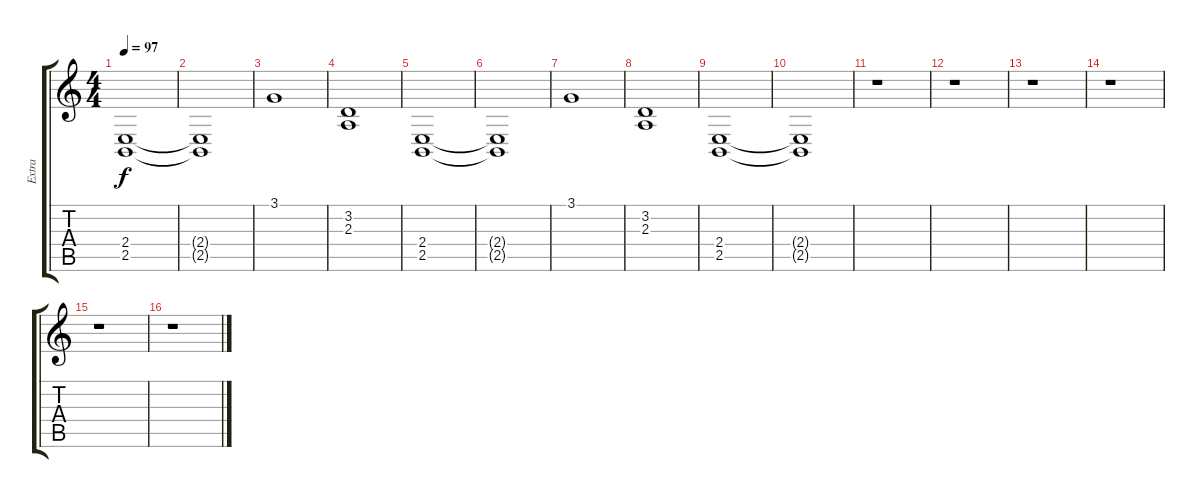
\track ("Extra" "Extra") {instrument stringensemble2}
\staff {score tabs}
\tuning (E4 B3 G3 D3 A2 E2) {hide}
\ts (4 4)
\tempo 97
\clef g2
\ks c
(2.4 2.5).1{dy f} |
(2.4{t} 2.5{t}).1 |
3.1.1 |
(3.2 2.3).1 |
(2.4 2.5).1 |
(2.4{t} 2.5{t}).1 |
3.1.1 |
(3.2 2.3).1 |
(2.4 2.5).1 |
(2.4{t} 2.5{t}).1 |
r.1 |
r.1 |
r.1 |
r.1 |
r.1 |
r.1
